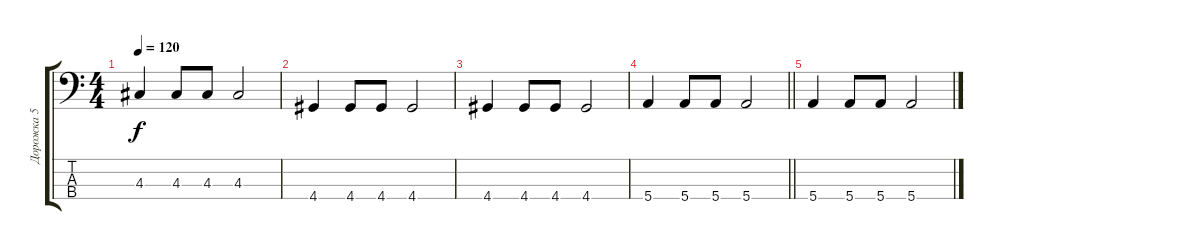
\track ("Дорожка 5" "Дорожка 5") {instrument electricbassfinger}
\staff {score tabs}
\tuning (G2 D2 A1 E1) {hide}
\ts (4 4)
\tempo 120
\clef f4
\ks c
4.3.4{dy f} 4.3.8 4.3.8 4.3.2 |
4.4.4 4.4.8 4.4.8 4.4.2 |
4.4.4 4.4.8 4.4.8 4.4.2 |
\barLineRight lightlight
5.4.4 5.4.8 5.4.8 5.4.2 |
\section ("" "")
5.4.4 5.4.8 5.4.8 5.4.2
